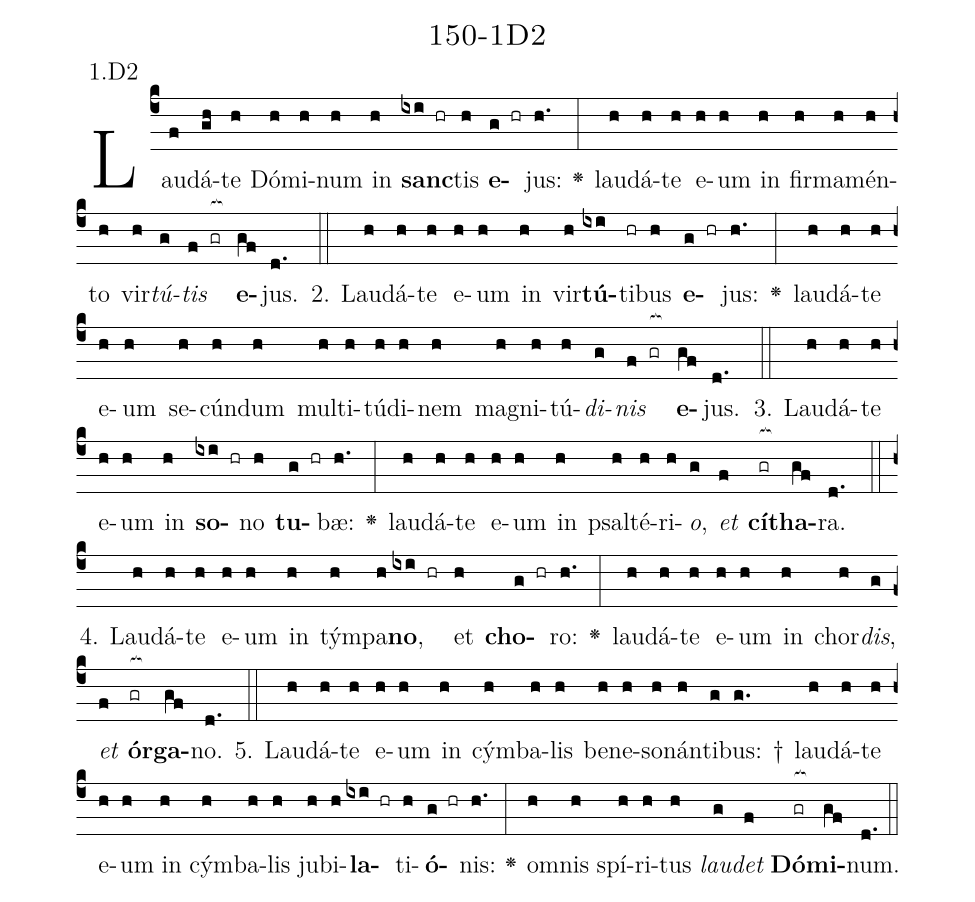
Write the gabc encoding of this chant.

name: 150-1D2;
annotation: 1.D2;
%%
(c4)Lau(f)dá(gh)te(h) Dó(h)mi(h)num(h) in(h) <b>sanc</b>(ixi hr)tis(h) <b>e</b>(g hr)jus:(h.) <v>\greheightstar</v>(:) lau(h)dá(h)te(h) e(h)um(h) in(h) fir(h)ma(h)mén(h)to(h) vir(h)<i>tú</i>(g)<i>tis</i>(f gr[ocb:1{]) <b>e</b>(gf[ocb:0}])jus.(d.) (::)
2. Lau(h)dá(h)te(h) e(h)um(h) in(h) vir(h)<b>tú</b>(ixi)ti(hr)bus(h) <b>e</b>(g hr)jus:(h.) <v>\greheightstar</v>(:) lau(h)dá(h)te(h) e(h)um(h) se(h)cún(h)dum(h) mul(h)ti(h)tú(h)di(h)nem(h) ma(h)gni(h)tú(h)<i>di</i>(g)<i>nis</i>(f gr[ocb:1{]) <b>e</b>(gf[ocb:0}])jus.(d.) (::)
3. Lau(h)dá(h)te(h) e(h)um(h) in(h) <b>so</b>(ixi hr)no(h) <b>tu</b>(g hr)bæ:(h.) <v>\greheightstar</v>(:) lau(h)dá(h)te(h) e(h)um(h) in(h) psal(h)té(h)ri(h)<i>o</i>,(g) <i>et</i>(f) <b>cí</b>(gr[ocb:1{])<b>tha</b>(gf[ocb:0}])ra.(d.) (::)
4. Lau(h)dá(h)te(h) e(h)um(h) in(h) tým(h)pa(h)<b>no</b>,(ixi hr) et(h) <b>cho</b>(g hr)ro:(h.) <v>\greheightstar</v>(:) lau(h)dá(h)te(h) e(h)um(h) in(h) chor(h)<i>dis</i>,(g) <i>et</i>(f) <b>ór</b>(gr[ocb:1{])<b>ga</b>(gf[ocb:0}])no.(d.) (::)
5. Lau(h)dá(h)te(h) e(h)um(h) in(h) cým(h)ba(h)lis(h) be(h)ne(h)so(h)nán(h)ti(g)bus: †(g.) lau(h)dá(h)te(h) e(h)um(h) in(h) cým(h)ba(h)lis(h) ju(h)bi(h)<b>la</b>(ixi hr)ti(h)<b>ó</b>(g hr)nis:(h.) <v>\greheightstar</v>(:) om(h)nis(h) spí(h)ri(h)tus(h) <i>lau</i>(g)<i>det</i>(f) <b>Dó</b>(gr[ocb:1{])<b>mi</b>(gf[ocb:0}])num.(d.) (::)
